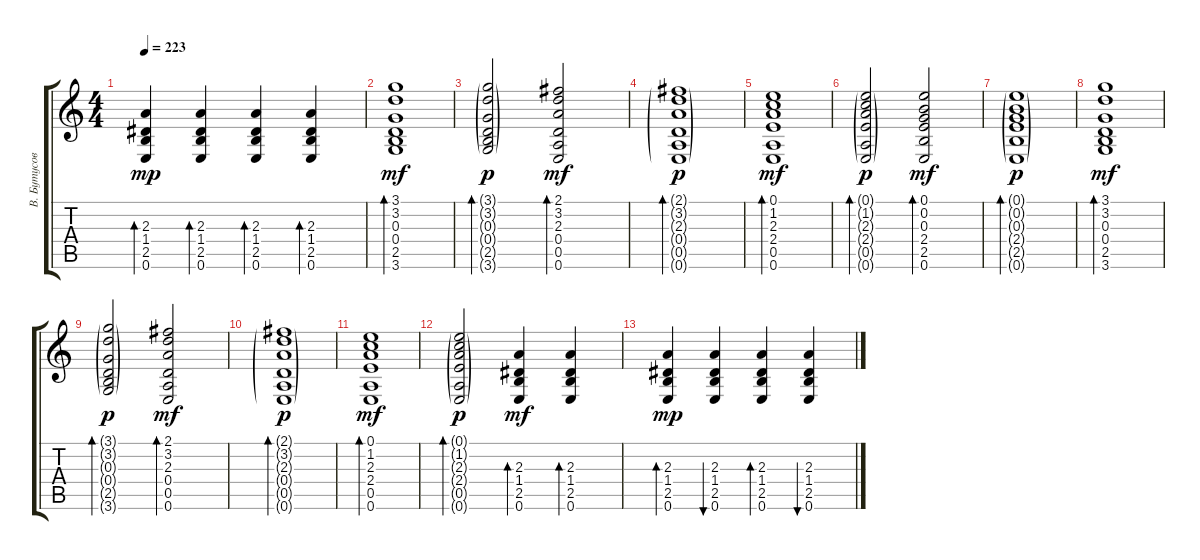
\track ("В. Бутусов (ритм)" "В. Бутусов") {instrument electricguitarclean}
\staff {score tabs}
\tuning (E4 B3 G3 D3 A2 E2) {hide}
\ts (4 4)
\tempo 223
\clef g2
\ks c
(2.3 1.4 2.5 0.6).4{bd 60 dy mp} (2.3 1.4 2.5 0.6).4{bd 60} (2.3 1.4 2.5 0.6).4{bd 60} (2.3 1.4 2.5 0.6).4{bd 60} |
(3.1 3.2 0.3 0.4 2.5 3.6).1{bd 60 dy mf} |
(3.1{g} 3.2{g} 0.3{g} 0.4{g} 2.5{g} 3.6{g}).2{bd 60 dy p} (2.1 3.2 2.3 0.4 0.5 0.6).2{bd 60 dy mf} |
(2.1{g} 3.2{g} 2.3{g} 0.4{g} 0.5{g} 0.6{g}).1{bd 60 dy p} |
(0.1 1.2 2.3 2.4 0.5 0.6).1{bd 60 dy mf} |
(0.1{g} 1.2{g} 2.3{g} 2.4{g} 0.5{g} 0.6{g}).2{bd 60 dy p} (0.1 0.2 0.3 2.4 2.5 0.6).2{bd 60 dy mf} |
(0.1{g} 0.2{g} 0.3{g} 2.4{g} 2.5{g} 0.6{g}).1{bd 60 dy p} |
(3.1 3.2 0.3 0.4 2.5 3.6).1{bd 60 dy mf} |
(3.1{g} 3.2{g} 0.3{g} 0.4{g} 2.5{g} 3.6{g}).2{bd 60 dy p} (2.1 3.2 2.3 0.4 0.5 0.6).2{bd 60 dy mf} |
(2.1{g} 3.2{g} 2.3{g} 0.4{g} 0.5{g} 0.6{g}).1{bd 60 dy p} |
(0.1 1.2 2.3 2.4 0.5 0.6).1{bd 60 dy mf} |
(0.1{g} 1.2{g} 2.3{g} 2.4{g} 0.5{g} 0.6{g}).2{bd 60 dy p} (2.3 1.4 2.5 0.6).4{bd 60 dy mf} (2.3 1.4 2.5 0.6).4{bd 60} |
(2.3 1.4 2.5 0.6).4{bd 60 dy mp} (2.3 1.4 2.5 0.6).4{bu 60} (2.3 1.4 2.5 0.6).4{bd 60} (2.3 1.4 2.5 0.6).4{bu 60}
